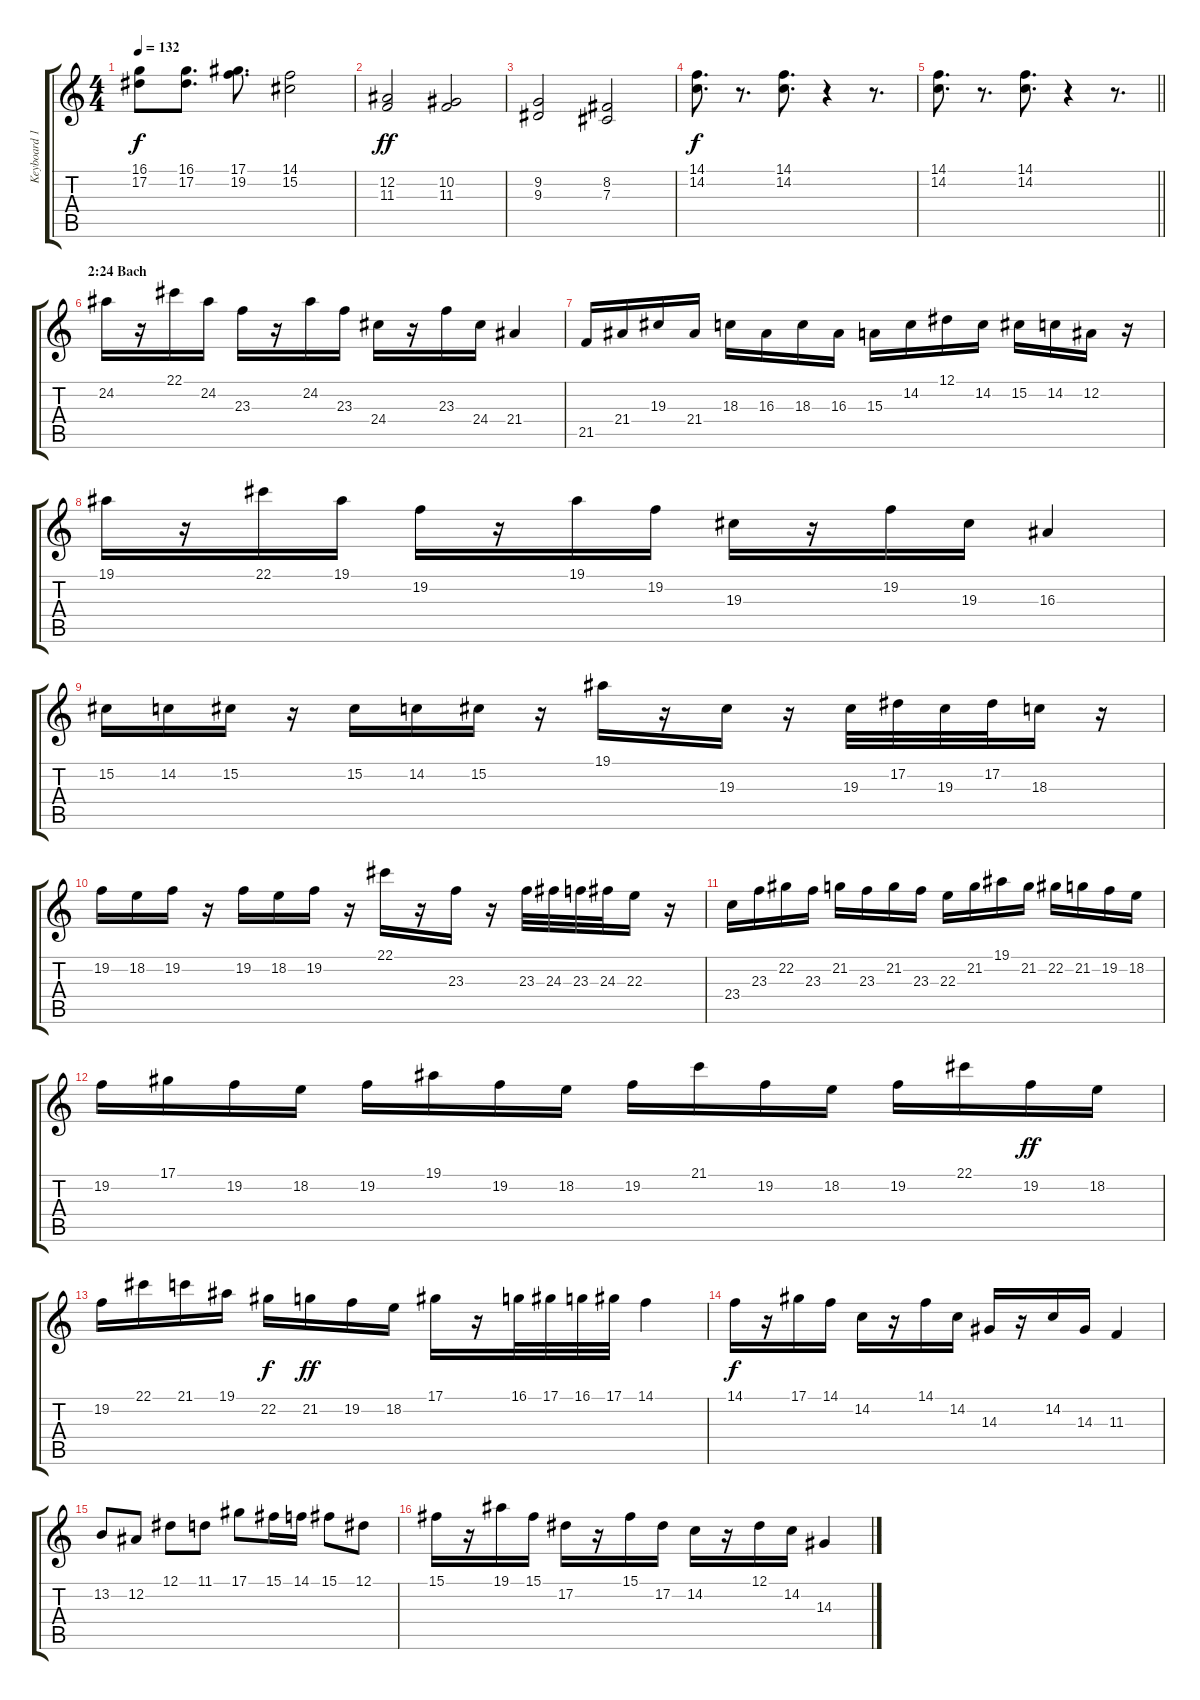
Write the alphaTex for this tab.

\track ("Keyboard 1" "Keyboard 1") {instrument rockorgan}
\staff {score tabs}
\tuning (Eb4 Bb3 Gb3 Db3 Ab2 Eb2) {hide}
\ts (4 4)
\tempo 132
\clef g2
\ks c
(16.1{t} 17.2{t}).8{dy f} (16.1 17.2).8{d} (17.1 19.2).8{d} (14.1 15.2).2 |
(12.2 11.3).2{dy ff instrument stringensemble1} (10.2 11.3).2 |
(9.2 9.3).2 (8.2 7.3).2 |
(14.1 14.2).8{d dy f instrument rockorgan} r.8{d} (14.1 14.2).8{d} r.4 r.8{d} |
\barLineRight lightlight
(14.1 14.2).8{d} r.8{d} (14.1 14.2).8{d} r.4 r.8{d} |
\section ("" "2:24 Bach")
24.2.16{instrument harpsichord} r.16 22.1.16 24.2.16 23.3.16 r.16 24.2.16 23.3.16 24.4.16 r.16 23.3.16 24.4.16 21.4.4 |
21.5.16 21.4.16 19.3.16 21.4.16 18.3.16 16.3.16 18.3.16 16.3.16 15.3.16 14.2.16 12.1.16 14.2.16 15.2.16 14.2.16 12.2.16 r.16 |
19.1.16 r.16 22.1.16 19.1.16 19.2.16 r.16 19.1.16 19.2.16 19.3.16 r.16 19.2.16 19.3.16 16.3.4 |
15.2.16 14.2.16 15.2.16 r.16 15.2.16 14.2.16 15.2.16 r.16 19.1.16 r.16 19.3.16 r.16 19.3.32 17.2.32 19.3.32 17.2.32 18.3.16 r.16 |
19.2.16 18.2.16 19.2.16 r.16 19.2.16 18.2.16 19.2.16 r.16 22.1.16 r.16 23.3.16 r.16 23.3.32 24.3.32 23.3.32 24.3.32 22.3.16 r.16 |
23.4.16 23.3.16 22.2.16 23.3.16 21.2.16 23.3.16 21.2.16 23.3.16 22.3.16 21.2.16 19.1.16 21.2.16 22.2.16 21.2.16 19.2.16 18.2.16 |
19.2.16 17.1.16 19.2.16 18.2.16 19.2.16 19.1.16 19.2.16 18.2.16 19.2.16 21.1.16 19.2.16 18.2.16 19.2.16 22.1.16 19.2.16{dy ff} 18.2.16 |
19.2.16 22.1.16 21.1.16 19.1.16 22.2.16{dy f} 21.2.16{dy ff} 19.2.16 18.2.16 17.1.16 r.16 16.1.32 17.1.32 16.1.32 17.1.32 14.1.4 |
14.1.16{dy f} r.16 17.1.16 14.1.16 14.2.16 r.16 14.1.16 14.2.16 14.3.16 r.16 14.2.16 14.3.16 11.3.4 |
13.2.8 12.2.8 12.1.8 11.1.8 17.1.8 15.1.16 14.1.16 15.1.8 12.1.8 |
15.1.16 r.16 19.1.16 15.1.16 17.2.16 r.16 15.1.16 17.2.16 14.2.16 r.16 12.1.16 14.2.16 14.3.4
